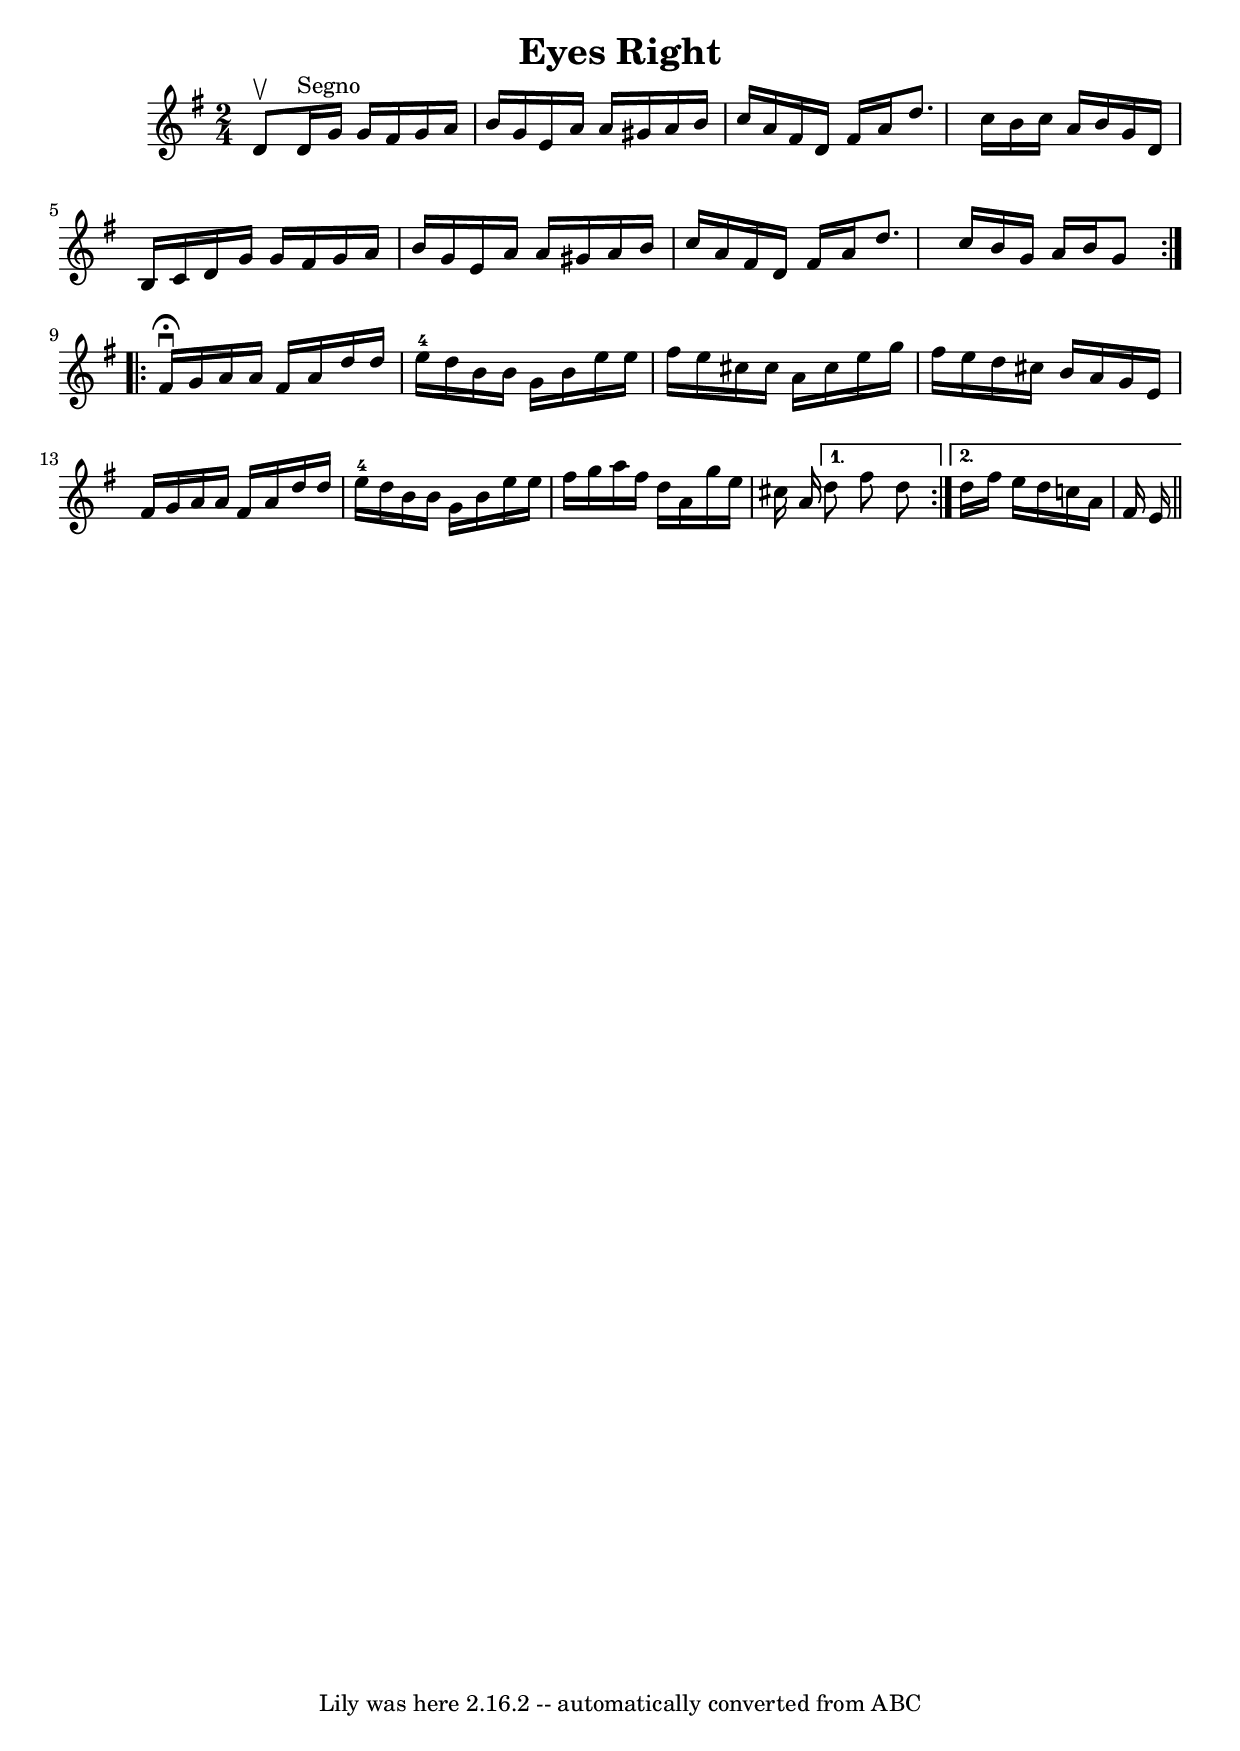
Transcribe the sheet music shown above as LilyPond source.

\version "2.7.40"
\include "Mammoth.ily"
\header {
	%% book = "Ryan's Mammoth Collection"
	crossRefNumber = "1"
	footnotes = ""
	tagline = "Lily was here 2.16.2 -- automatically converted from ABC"
	title = "Eyes Right"
}
voicedefault =  {
\set Score.defaultBarType = "empty"

\repeat volta 2 {
\time 2/4 \key g \major d'8^\upbow   |
 d'16^"Segno" g'16 g'16 
 fis'16 g'16 a'16 b'16 g'16  |
 e'16 a'16 a'16    
gis'16 a'16 b'16 c''16 a'16  |
 fis'16 d'16 fis'16    
a'16 d''8. c''16  |
 b'16 c''16 a'16 b'16 g'16    
d'16 b16 c'16  |
 d'16 g'16 g'16 fis'16 g'16    
a'16 b'16 g'16  |
 e'16 a'16 a'16 gis'16 a'16 b'16 
 c''16 a'16  |
 fis'16 d'16 fis'16 a'16 d''8. c''16 
 |
 b'16 g'16 a'16 b'16 g'8    } \repeat volta 2 {     
fis'16^\fermata^\downbow g'16  |
 a'16 a'16 fis'16 a'16    
d''16 d''16 e''16-4 d''16  |
 b'16 b'16 g'16 b'16   
 e''16 e''16 fis''16 e''16  |
 cis''16 cis''16 a'16    
cis''16 e''16 g''16 fis''16 e''16  |
 d''16 cis''16    
b'16 a'16 g'16 e'16 fis'16 g'16  |
 a'16 a'16    
fis'16 a'16 d''16 d''16 e''16-4 d''16  |
 b'16 b'16 
 g'16 b'16 e''16 e''16 fis''16 g''16  |
 a''16    
fis''16 d''16 a'16 g''16 e''16 cis''16 a'16  } \alternative{{ 
 d''8 fis''8 d''8  } { d''16 fis''16 e''16 d''16 c''!16    
a'16 fis'16 e'16      \bar "||"   }}
}

\score{
    <<

	\context Staff="default"
	{
	    \voicedefault 
	}

    >>
	\layout {
	}
	\midi {}
}
